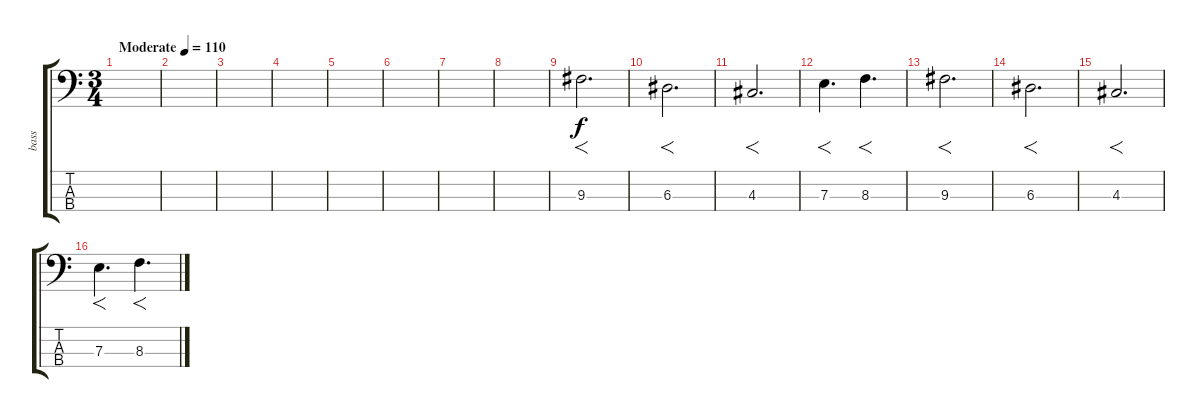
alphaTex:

\track ("bass" "bass") {instrument electricbassfinger}
\staff {score tabs}
\tuning (G2 D2 A1 E1) {hide}
\ts (3 4)
\tempo (110 "Moderate")
\clef f4
\ks c
|
|
|
|
|
|
|
|
9.3.2{f d} |
6.3.2{f d} |
4.3.2{f d} |
7.3.4{f d} 8.3.4{f d} |
9.3.2{f d} |
6.3.2{f d} |
4.3.2{f d} |
7.3.4{f d} 8.3.4{f d}
